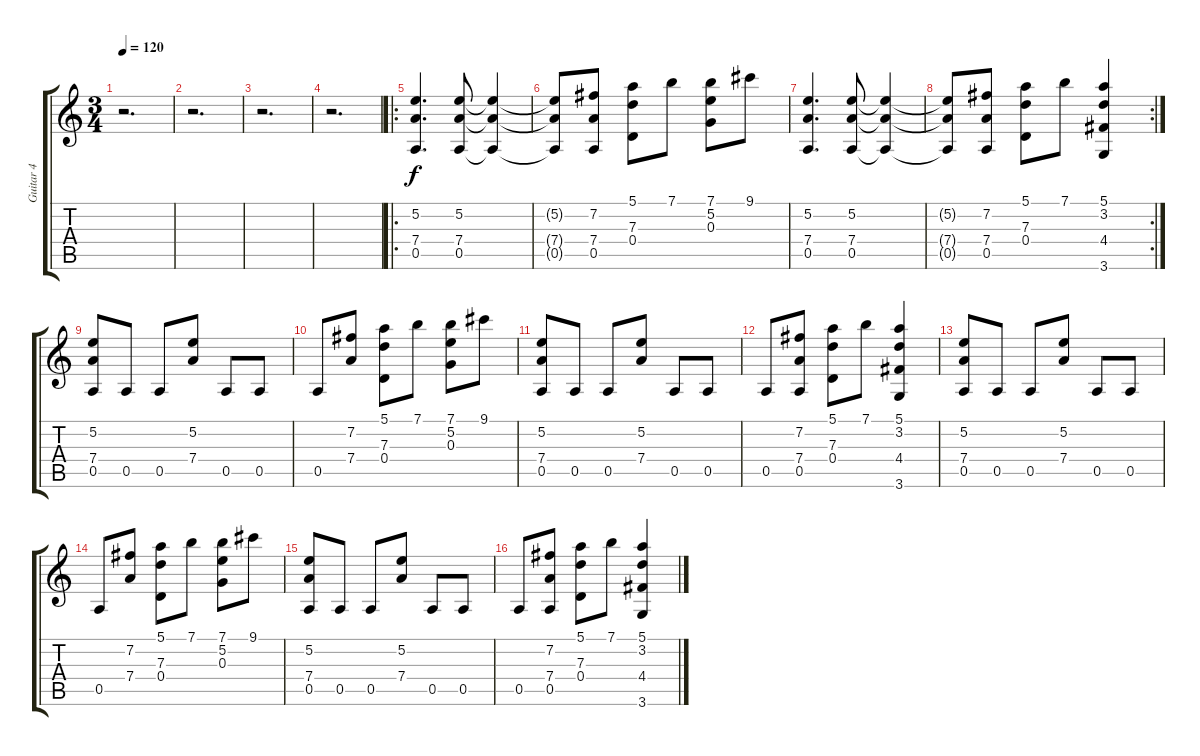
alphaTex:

\track ("Guitar 4" "Guitar 4") {instrument acousticguitarsteel}
\staff {score tabs}
\tuning (E4 B3 G3 D3 A2 E2) {hide}
\ts (3 4)
\tempo 120
\clef g2
\ks c
r.2{d dy f} |
r.2{d} |
r.2{d} |
r.2{d} |
\ro
(5.2 7.4 0.5).4{d} (5.2 7.4 0.5).8 (5.2{t} 7.4{t} 0.5{t}).4 |
(5.2{t} 7.4{t} 0.5{t}).8 (7.2 7.4 0.5).8 (5.1 7.3 0.4).8 7.1.8 (7.1 5.2 0.3).8 9.1.8 |
(5.2 7.4 0.5).4{d} (5.2 7.4 0.5).8 (5.2{t} 7.4{t} 0.5{t}).4 |
\rc 2
(5.2{t} 7.4{t} 0.5{t}).8 (7.2 7.4 0.5).8 (5.1 7.3 0.4).8 7.1.8 (5.1 3.2 4.4 3.6).4 |
(5.2 7.4 0.5).8 0.5.8 0.5.8 (5.2 7.4).8 0.5.8 0.5.8 |
0.5.8 (7.2 7.4).8 (5.1 7.3 0.4).8 7.1.8 (7.1 5.2 0.3).8 9.1.8 |
(5.2 7.4 0.5).8 0.5.8 0.5.8 (5.2 7.4).8 0.5.8 0.5.8 |
0.5.8 (7.2 7.4 0.5).8 (5.1 7.3 0.4).8 7.1.8 (5.1 3.2 4.4 3.6).4 |
(5.2 7.4 0.5).8 0.5.8 0.5.8 (5.2 7.4).8 0.5.8 0.5.8 |
0.5.8 (7.2 7.4).8 (5.1 7.3 0.4).8 7.1.8 (7.1 5.2 0.3).8 9.1.8 |
(5.2 7.4 0.5).8 0.5.8 0.5.8 (5.2 7.4).8 0.5.8 0.5.8 |
0.5.8 (7.2 7.4 0.5).8 (5.1 7.3 0.4).8 7.1.8 (5.1 3.2 4.4 3.6).4
